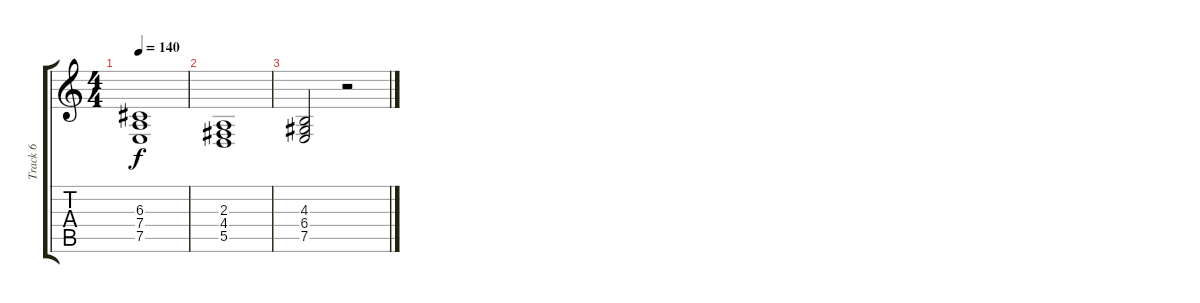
\track ("Track 6" "Track 6") {instrument stringensemble1}
\staff {score tabs}
\tuning (E4 B3 G3 D3 A2 E2) {hide}
\ts (4 4)
\tempo 140
\clef g2
\ks c
(6.3{t} 7.4{t} 7.5{t}).1{dy f} |
(2.3 4.4 5.5).1 |
(4.3 6.4 7.5).2 r.2
